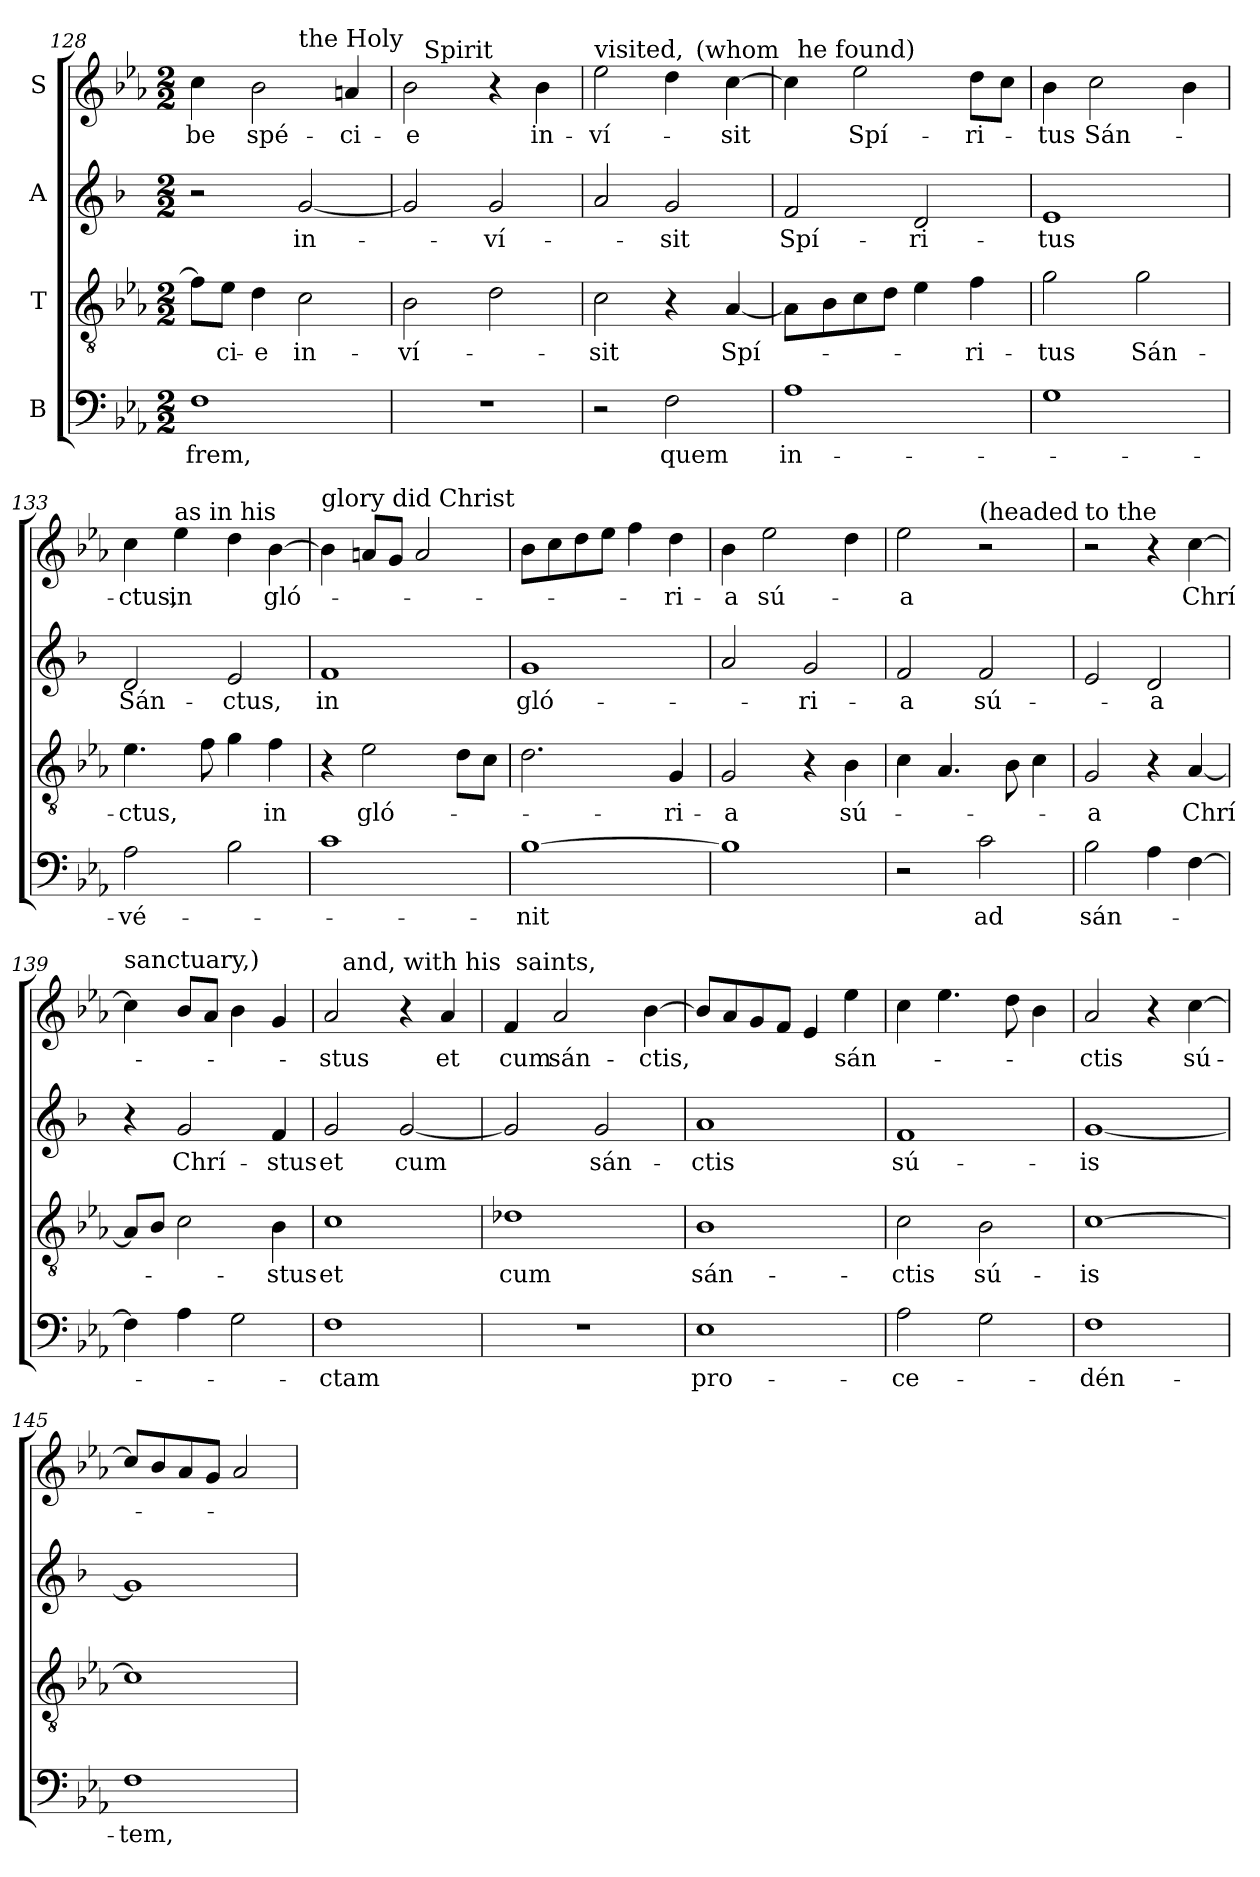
**kern	**text	**kern	**text	**kern	**text	**kern	**text
*part4	*part4	*part3	*part3	*part2	*part2	*part1	*part1
*staff4	*staff4	*staff3	*staff3	*staff2	*staff2	*staff1	*staff1
*I"B	*	*I"T	*	*I"A	*	*I"S	*
!!LO:LB:g=z
*clefF4	*	*clefGv2	*	*clefG2	*	*clefG2	*
*	*	*	*	*ITrd1c2	*	*	*
*k[b-e-a-]	*	*k[b-e-a-]	*	*k[b-e-a-]	*	*k[b-e-a-]	*
*E-:	*	*E-:	*	*E-:	*	*E-:	*
*M2/2	*	*M2/2	*	*M2/2	*	*M2/2	*
=128	=128	=128	=128	=128	=128	=128	=128
!	!LO:LY:b	!	!	!	!	!	!LO:LY:b
*	*	*	*	*	*	*^	*
1F	-frem,	8f\L]	.	2r	.	4cc\	2ryy	-be
!	!	!	!LO:LY:b	!	!	!	!	!
.	.	8e-\J	-ci-	.	.	.	.	.
!	!	!	!LO:LY:b	!	!	!	!	!LO:LY:b
.	.	4d\	-e	.	.	2b-\	.	spé-
!	!	!	!	!	!	!	!LO:TX:a:t=the Holy	!
!	!	!	!LO:LY:b	!	!LO:LY:b	!	!	!
.	.	2c\	in-	[2f/	in-	.	2ryy	.
!	!	!	!	!	!	!	!	!LO:LY:b
.	.	.	.	.	.	4a/	.	-ci-
=129	=129	=129	=129	=129	=129	=129	=129	=129
!	!	!	!LO:LY:b	!	!	!	!	!LO:LY:b
1r	.	2B-\	-ví-	2f/]	.	2b-\	16ryy	-e
!	!	!	!	!	!	!	!LO:TX:a:t=Spirit	!
.	.	.	.	.	.	.	2...ryy	.
!	!	!	!	!	!LO:LY:b	!	!	!
.	.	2d\	.	2f/	-ví-	4r	.	.
!	!	!	!	!	!	!	!	!LO:LY:b
.	.	.	.	.	.	4b-\	.	in-
=130	=130	=130	=130	=130	=130	=130	=130	=130
!	!	!	!	!	!	!LO:TX:a:t=visited,	!	!
!	!	!	!LO:LY:b	!	!	!	!	!LO:LY:b
2r	.	2c\	-sit	2g/	.	2ee-\	2ryy	-ví-
!	!LO:LY:b	!	!	!	!LO:LY:b	!	!	!
2F\	quem	4r	.	2f/	-sit	4dd\	8ryy	.
!	!	!	!	!	!	!	!LO:TX:a:t=(whom	!
.	.	.	.	.	.	.	4.ryy	.
!	!	!	!LO:LY:b	!	!	!	!	!LO:LY:b
.	.	[4A-/	Spí-	.	.	[4cc\	.	-sit
=131	=131	=131	=131	=131	=131	=131	=131	=131
!	!LO:LY:b	!	!	!	!LO:LY:b	!	!	!
1A-	in-	8A-\L]	.	2e-/	Spí-	4cc\]	32ryy	.
!	!	!	!	!	!	!	!LO:TX:a:t=he found)	!
.	.	.	.	.	.	.	2ryy	.
.	.	8B-\	.	.	.	.	.	.
!	!	!	!	!	!	!	!	!LO:LY:b
.	.	8c\	.	.	.	2ee-\	.	Spí-
.	.	8d\J	.	.	.	.	.	.
!	!	!	!	!	!LO:LY:b	!	!	!
.	.	4e-\	.	2c/	-ri-	.	.	.
.	.	.	.	.	.	.	4...ryy	.
!	!	!	!LO:LY:b	!	!	!	!	!LO:LY:b
.	.	4f\	-ri-	.	.	8dd\L	.	-ri-
.	.	.	.	.	.	8cc\J	.	.
=132	=132	=132	=132	=132	=132	=132	=132	=132
!	!	!	!LO:LY:b	!	!LO:LY:b	!	!	!LO:LY:b
*	*	*	*	*	*	*v	*v	*
1G	.	2g\	-tus	1d	-tus	4b-\	-tus
!	!	!	!	!	!	!	!LO:LY:b
.	.	.	.	.	.	2cc\	Sán-
!	!	!	!LO:LY:b	!	!	!	!
.	.	2g\	Sán-	.	.	.	.
.	.	.	.	.	.	4b-\	.
=133	=133	=133	=133	=133	=133	=133	=133
!	!LO:LY:b	!	!LO:LY:b	!	!LO:LY:b	!	!LO:LY:b
2A-\	-vé-	4.e-\	-ctus,	2c/	Sán-	4cc\	-ctus,
!	!	!	!	!	!	!LO:TX:a:t=as in his	!
!	!	!	!	!	!	!	!LO:LY:b
.	.	.	.	.	.	4ee-\	in
.	.	8f\	.	.	.	.	.
!	!	!	!	!	!LO:LY:b	!	!
2B-\	.	4g\	.	2d/	-ctus,	4dd\	.
!	!	!	!LO:LY:b	!	!	!	!LO:LY:b
.	.	4f\	in	.	.	[4b-\	gló-
!!LO:PB:g=z
=134	=134	=134	=134	=134	=134	=134	=134
!	!	!	!	!	!	!LO:TX:a:t=glory did Christ	!
!	!	!	!	!	!LO:LY:b	!	!
1c	.	4r	.	1e-	in	4b-\]	.
!	!	!	!LO:LY:b	!	!	!	!
.	.	2e-\	gló-	.	.	8a/L	.
.	.	.	.	.	.	8g/J	.
.	.	.	.	.	.	2a/	.
.	.	8d\L	.	.	.	.	.
.	.	8c\J	.	.	.	.	.
=135	=135	=135	=135	=135	=135	=135	=135
!	!LO:LY:b	!	!	!	!LO:LY:b	!	!
[1B-	-nit	2.d\	.	1f	gló-	8b-\L	.
.	.	.	.	.	.	8cc\	.
.	.	.	.	.	.	8dd\	.
.	.	.	.	.	.	8ee-\J	.
.	.	.	.	.	.	4ff\	.
!	!	!	!LO:LY:b	!	!	!	!LO:LY:b
.	.	4G/	-ri-	.	.	4dd\	-ri-
=136	=136	=136	=136	=136	=136	=136	=136
!	!	!	!LO:LY:b	!	!	!	!LO:LY:b
1B-]	.	2G/	-a	2g/	.	4b-\	-a
!	!	!	!	!	!	!	!LO:LY:b
.	.	.	.	.	.	2ee-\	sú-
!	!	!	!	!	!LO:LY:b	!	!
.	.	4r	.	2f/	-ri-	.	.
!	!	!	!LO:LY:b	!	!	!	!
.	.	4B-\	sú-	.	.	4dd\	.
=137	=137	=137	=137	=137	=137	=137	=137
!	!	!	!	!	!LO:LY:b	!	!LO:LY:b
2r	.	4c\	.	2e-/	-a	2ee-\	-a
.	.	4.A-/	.	.	.	.	.
!	!	!	!	!	!	!LO:TX:a:t=(headed	!
!	!LO:LY:b	!	!	!	!LO:LY:b	!	!
2c\	ad	.	.	2e-/	sú-	2r	.
.	.	8B-\	.	.	.	.	.
.	.	4c\	.	.	.	.	.
=138	=138	=138	=138	=138	=138	=138	=138
!	!	!	!	!	!	!LO:TX:a:t=to the	!
!	!LO:LY:b	!	!LO:LY:b	!	!	!	!
2B-\	sán-	2G/	-a	2d/	.	2r	.
!	!	!	!	!	!LO:LY:b	!	!
4A-\	.	4r	.	2c/	-a	4r	.
!	!	!	!LO:LY:b	!	!	!	!LO:LY:b
[4F\	.	[4A-/	Chrí-	.	.	[4cc\	Chrí-
=139	=139	=139	=139	=139	=139	=139	=139
!	!	!	!	!	!	!LO:TX:a:t=sanctuary,)	!
4F\]	.	8A-/L]	.	4r	.	4cc\]	.
.	.	8B-/J	.	.	.	.	.
!	!	!	!	!	!LO:LY:b	!	!
4A-\	.	2c\	.	2f/	Chrí-	8b-/L	.
.	.	.	.	.	.	8a-/J	.
2G\	.	.	.	.	.	4b-\	.
!	!	!	!LO:LY:b	!	!LO:LY:b	!	!
.	.	4B-\	-stus	4e-/	-stus	4g/	.
!!LO:LB:g=z
=140	=140	=140	=140	=140	=140	=140	=140
!	!LO:LY:b	!	!LO:LY:b	!	!LO:LY:b	!	!LO:LY:b
*	*	*	*	*	*	*^	*
1F	-ctam	1c	et	2f/	et	2a-/	16ryy	-stus
!	!	!	!	!	!	!	!LO:TX:a:t=and, with his	!
.	.	.	.	.	.	.	2...ryy	.
!	!	!	!	!	!LO:LY:b	!	!	!
.	.	.	.	[2f/	cum	4r	.	.
!	!	!	!	!	!	!	!	!LO:LY:b
.	.	.	.	.	.	4a-/	.	et
=141	=141	=141	=141	=141	=141	=141	=141	=141
!	!	!	!LO:LY:b	!	!	!	!	!LO:LY:b
1r	.	1d-X	cum	2f/]	.	4f/	32ryy	cum
!	!	!	!	!	!	!	!LO:TX:a:t=saints,	!
.	.	.	.	.	.	.	2ryy	.
!	!	!	!	!	!	!	!	!LO:LY:b
.	.	.	.	.	.	2a-/	.	sán-
!	!	!	!	!	!LO:LY:b	!	!	!
.	.	.	.	2f/	sán-	.	.	.
.	.	.	.	.	.	.	4...ryy	.
!	!	!	!	!	!	!	!	!LO:LY:b
.	.	.	.	.	.	[4b-\	.	-ctis,
=142	=142	=142	=142	=142	=142	=142	=142	=142
!	!LO:LY:b	!	!LO:LY:b	!	!LO:LY:b	!	!	!
*	*	*	*	*	*	*v	*v	*
1E-	pro-	1B-	sán-	1g	-ctis	8b-/L]	.
.	.	.	.	.	.	8a-/	.
.	.	.	.	.	.	8g/	.
.	.	.	.	.	.	8f/J	.
.	.	.	.	.	.	4e-/	.
!	!	!	!	!	!	!	!LO:LY:b
.	.	.	.	.	.	4ee-\	sán-
=143	=143	=143	=143	=143	=143	=143	=143
!	!LO:LY:b	!	!LO:LY:b	!	!LO:LY:b	!	!
2A-\	-ce-	2c\	-ctis	1e-	sú-	4cc\	.
.	.	.	.	.	.	4.ee-\	.
!	!	!	!LO:LY:b	!	!	!	!
2G\	.	2B-\	sú-	.	.	.	.
.	.	.	.	.	.	8dd\	.
.	.	.	.	.	.	4b-\	.
=144	=144	=144	=144	=144	=144	=144	=144
!	!LO:LY:b	!	!LO:LY:b	!	!LO:LY:b	!	!LO:LY:b
1F	-dén-	[1c	-is	[1f	-is	2a-/	-ctis
.	.	.	.	.	.	4r	.
!	!	!	!	!	!	!	!LO:LY:b
.	.	.	.	.	.	[4cc\	sú-
=145	=145	=145	=145	=145	=145	=145	=145
!	!LO:LY:b	!	!	!	!	!	!
1F	-tem,	1c]	.	1f]	.	8cc/L]	.
.	.	.	.	.	.	8b-/	.
.	.	.	.	.	.	8a-/	.
.	.	.	.	.	.	8g/J	.
.	.	.	.	.	.	2a-/	.
=	=	=	=	=	=	=	=
*-	*-	*-	*-	*-	*-	*-	*-
